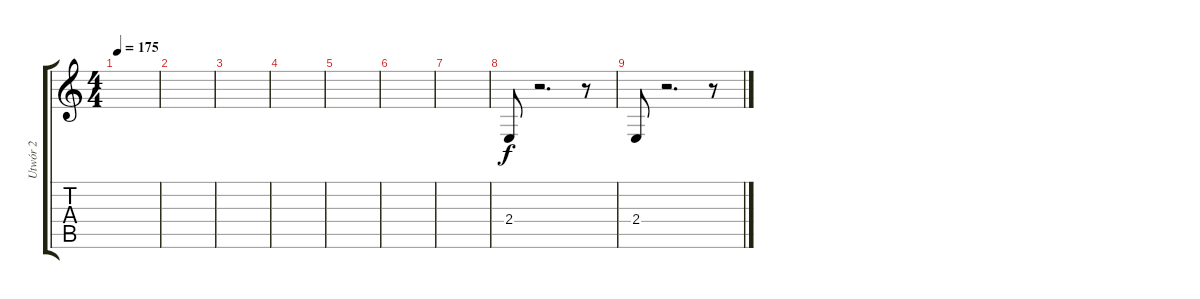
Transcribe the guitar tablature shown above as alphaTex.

\track ("Utwór 2" "Utwór 2") {instrument trumpet}
\staff {score tabs}
\tuning (E4 B3 G3 D3 A2 E2) {hide}
\ts (4 4)
\tempo 175
\clef g2
\ks c
|
|
|
|
|
|
|
2.4.8 r.2{d} r.8 |
2.4.8 r.2{d} r.8
